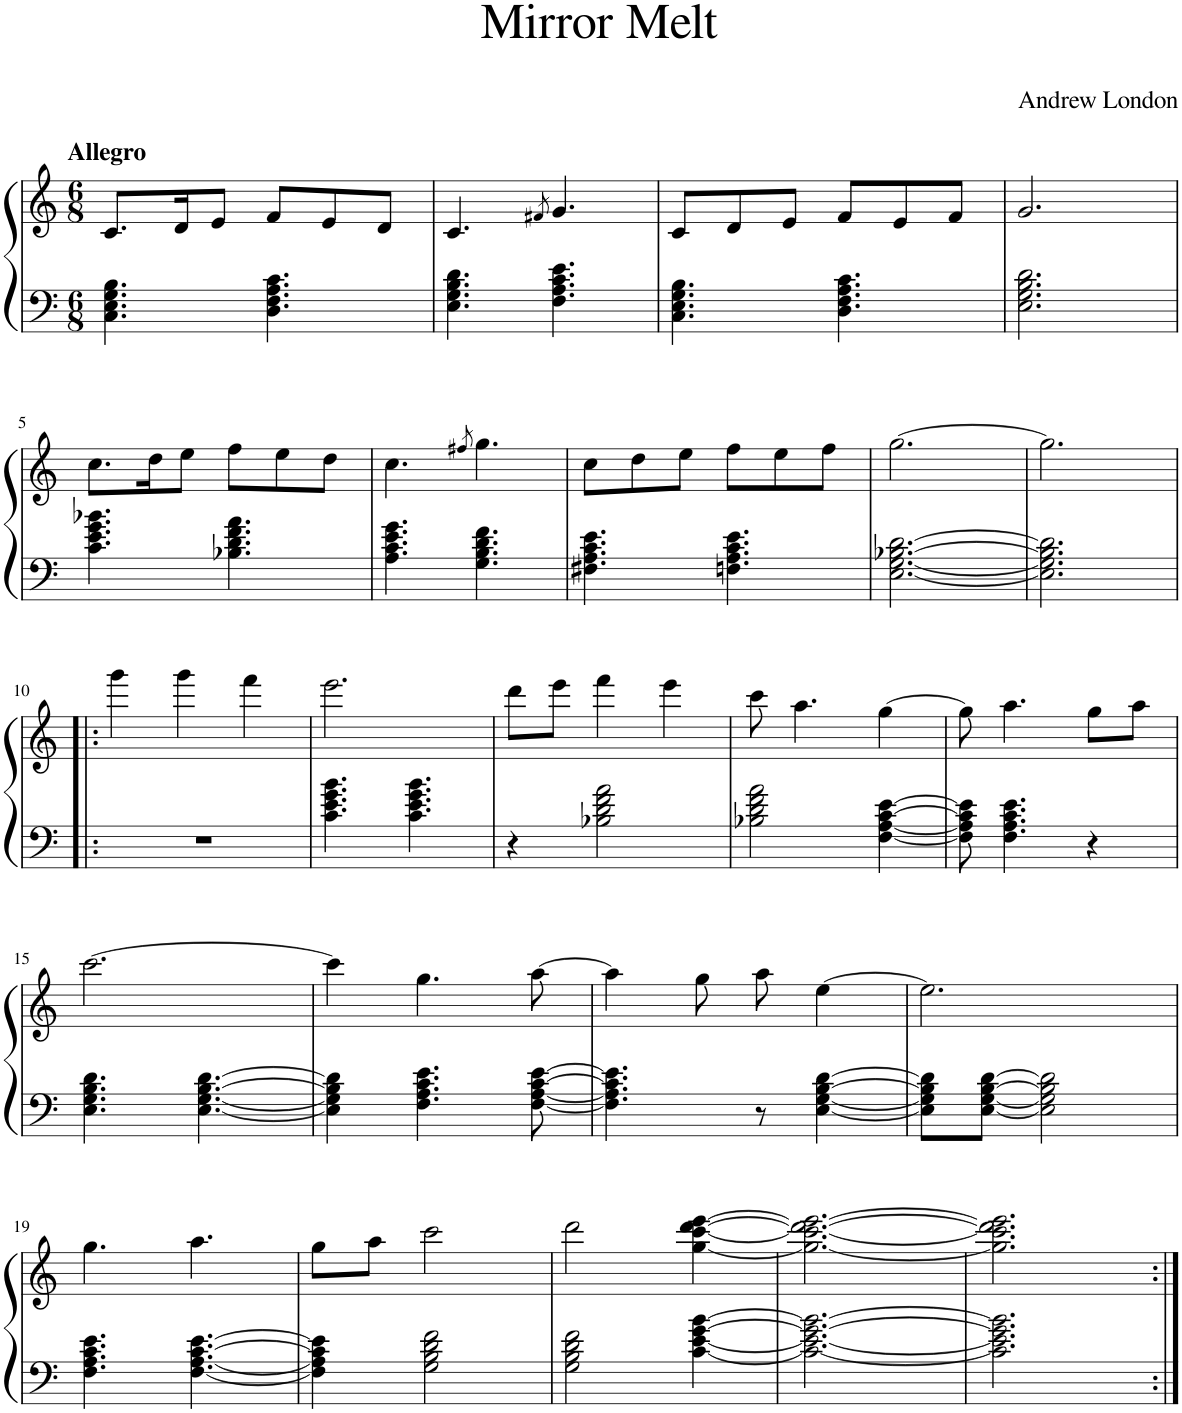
**kern	**kern
*part1	*part1
*staff2	*staff1
*I"Piano	*
*I'Pno.	*
*clefF4	*clefG2
*k[]	*k[]
*M6/8	*M6/8
=1	=1
!	!LO:TX:a:B:t=Allegro
4.C\ 4.E\ 4.G\ 4.B\	8.c/L
.	16d/K
.	8e/J
4.D\ 4.F\ 4.A\ 4.c\	8f/L
.	8e/
.	8d/J
=2	=2
4.E\ 4.G\ 4.B\ 4.d\	4.c/
.	8qf#X/
4.F\ 4.A\ 4.c\ 4.e\	4.g/
=3	=3
4.C\ 4.E\ 4.G\ 4.B\	8c/L
.	8d/
.	8e/J
4.D\ 4.F\ 4.A\ 4.c\	8f/L
.	8e/
.	8f/J
=4	=4
2.E\ 2.G\ 2.B\ 2.d\	2.g/
!!LO:LB:g=z
=5	=5
4.c\ 4.e\ 4.g\ 4.b-X\	8.cc\L
.	16dd\K
.	8ee\J
4.B-X\ 4.d\ 4.f\ 4.a\	8ff\L
.	8ee\
.	8dd\J
=6	=6
4.A\ 4.c\ 4.e\ 4.g\	4.cc\
.	8qff#X/
4.G\ 4.B\ 4.d\ 4.f\	4.gg\
=7	=7
4.F#X\ 4.A\ 4.c\ 4.e\	8cc\L
.	8dd\
.	8ee\J
4.Fn\ 4.A\ 4.c\ 4.e\	8ff\L
.	8ee\
.	8ff\J
=8	=8
[2.E\ [2.G\ [2.B-X\ [2.d\	[2.gg\
=9	=9
2.E\] 2.G\] 2.B-\] 2.d\]	2.gg\]
!!LO:LB:g=z
=10!|:	=10!|:
2.r	4ggg\
.	4ggg\
.	4fff\
=11	=11
4.c\ 4.e\ 4.g\ 4.b\	2.eee\
4.c\ 4.e\ 4.g\ 4.b\	.
=12	=12
4r	8ddd\L
.	8eee\J
2B-X\ 2d\ 2f\ 2a\	4fff\
.	4eee\
=13	=13
2B-X\ 2d\ 2f\ 2a\	8ccc\
.	4.aa\
[4F\ [4A\ [4c\ [4e\	[4gg\
=14	=14
8F\] 8A\] 8c\] 8e\]	8gg\]
4.F\ 4.A\ 4.c\ 4.e\	4.aa\
4r	8gg\L
.	8aa\J
!!LO:LB:g=z
=15	=15
4.E\ 4.G\ 4.B\ 4.d\	[2.ccc\
[4.E\ [4.G\ [4.B\ [4.d\	.
=16	=16
4E\] 4G\] 4B\] 4d\]	4ccc\]
4.F\ 4.A\ 4.c\ 4.e\	4.gg\
[8F\ [8A\ [8c\ [8e\	[8aa\
=17	=17
4.F\] 4.A\] 4.c\] 4.e\]	4aa\]
.	8gg\
8r	8aa\
[4E\ [4G\ [4B\ [4d\	[4ee\
=18	=18
8E\] 8G\] 8B\] 8d\]L	2.ee\]
[8E\ [8G\ [8B\ [8d\J	.
2E\] 2G\] 2B\] 2d\]	.
!!LO:LB:g=z
=19	=19
4.F\ 4.A\ 4.c\ 4.e\	4.gg\
[4.F\ [4.A\ [4.c\ [4.e\	4.aa\
=20	=20
4F\] 4A\] 4c\] 4e\]	8gg\L
.	8aa\J
2G\ 2B\ 2d\ 2f\	2ccc\
=21	=21
2G\ 2B\ 2d\ 2f\	2ddd\
[4c\ [4e\ [4g\ [4b\	[4gg\ [4ccc\ [4ddd\ [4eee\
=22	=22
2.c\_ 2.e\_ 2.g\_ 2.b\_	2.gg\_ 2.ccc\_ 2.ddd\_ 2.eee\_
=23	=23
2.c\] 2.e\] 2.g\] 2.b\]	2.gg\] 2.ccc\] 2.ddd\] 2.eee\]
=:|!	=:|!
*-	*-
